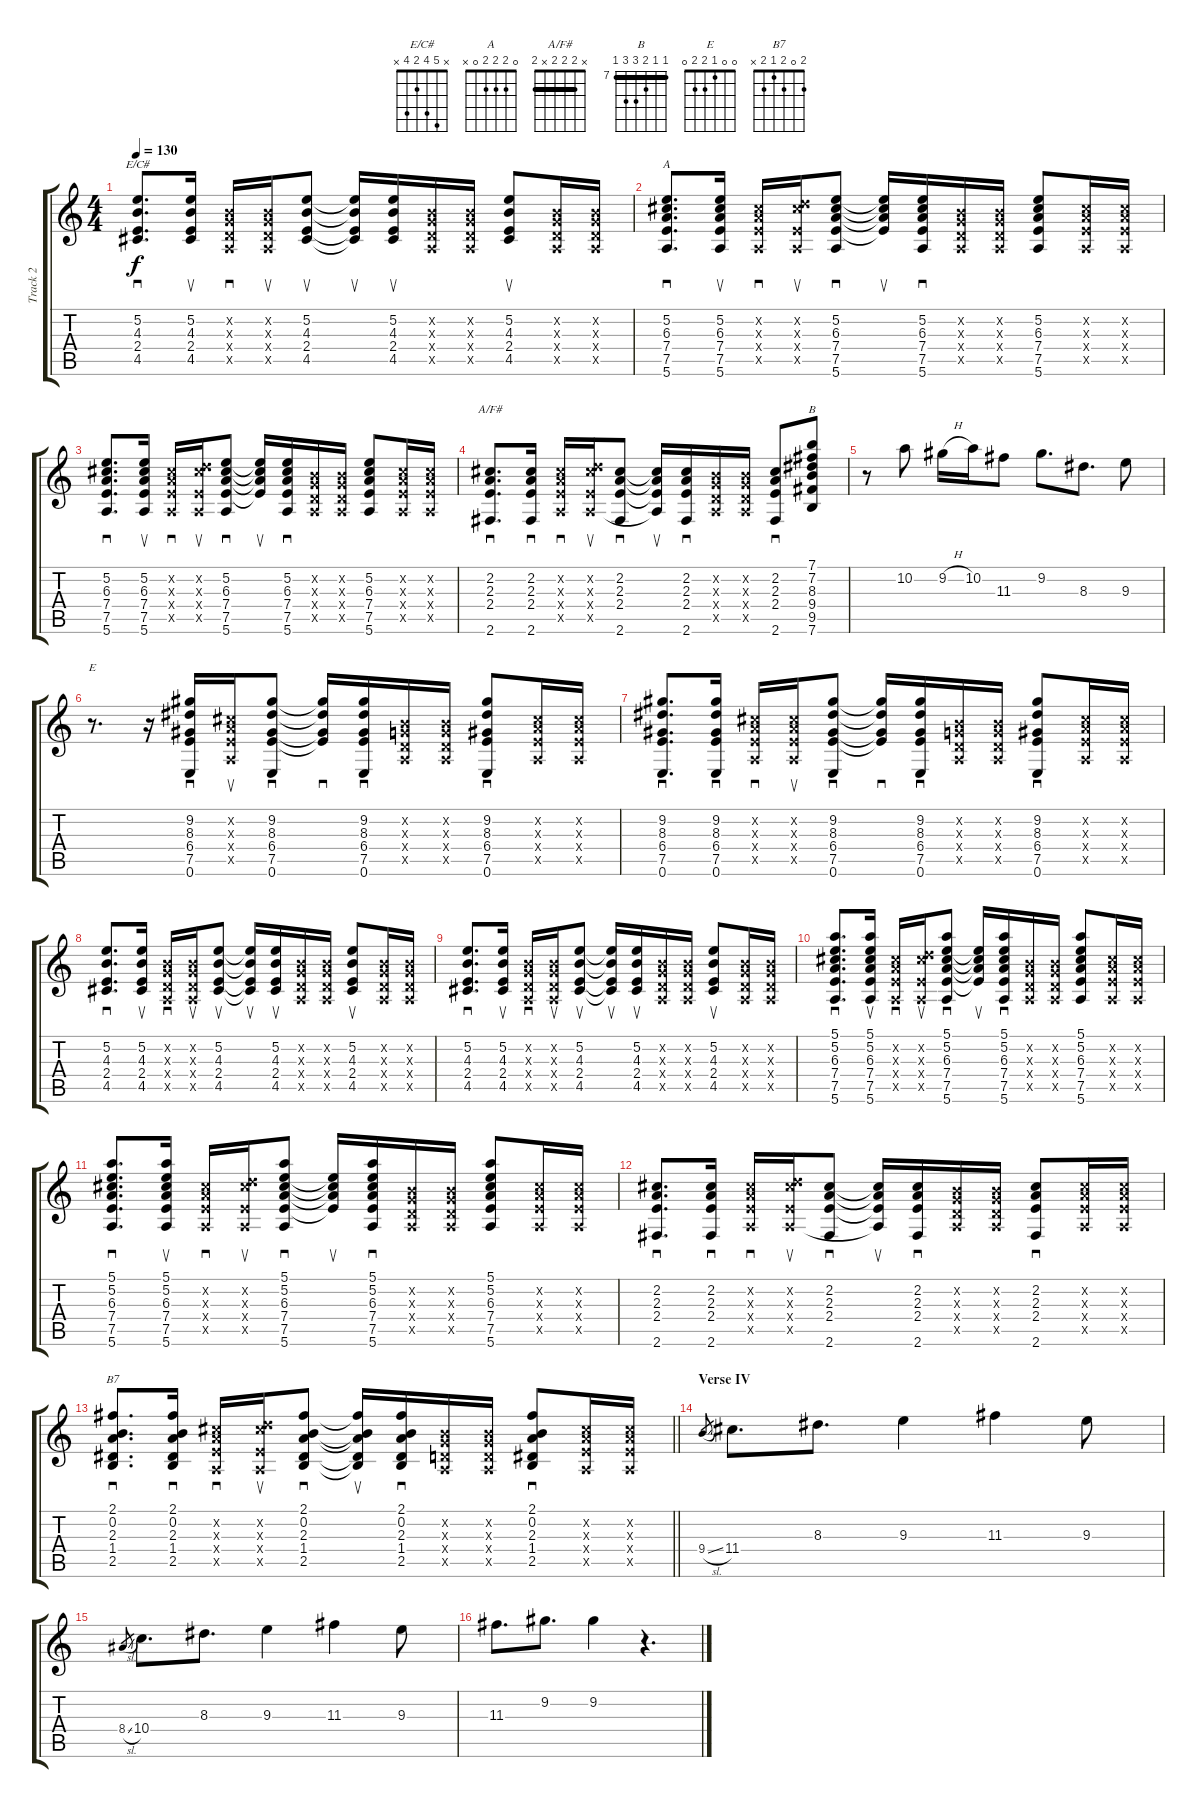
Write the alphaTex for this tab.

\track ("Track 2" "Track 2") {instrument acousticguitarsteel}
\staff {score tabs}
\tuning (E4 B3 G3 D3 A2 E2) {hide}
\chord ("E/C#" x 5 4 2 4 x)
\chord ("A" 0 2 2 2 0 x)
\chord ("A/F#" x 2 2 2 x 2) {barre 2}
\chord ("B" 7 7 8 9 9 7) {firstfret 7 barre 7}
\chord ("E" 0 0 1 2 2 0)
\chord ("B7" 2 0 2 1 2 x)
\ts (4 4)
\tempo 130
\clef g2
\ks c
(5.2 4.3 2.4 4.5).8{d sd ch "E/C#" dy f} (5.2 4.3 2.4 4.5).16{su} (0.2{x} 0.3{x} 0.4{x} 0.5{x}).16{sd} (0.2{x} 0.3{x} 0.4{x} 0.5{x}).16{su} (5.2 4.3 2.4 4.5).8{su} (5.2{t} 4.3{t} 2.4{t} 4.5{t}).16{su} (5.2 4.3 2.4 4.5).16{su} (0.2{x} 0.3{x} 0.4{x} 0.5{x}).16 (0.2{x} 0.3{x} 0.4{x} 0.5{x}).16 (5.2 4.3 2.4 4.5).8{su} (0.2{x} 0.3{x} 0.4{x} 0.5{x}).16 (0.2{x} 0.3{x} 0.4{x} 0.5{x}).16 |
(5.2 6.3 7.4 7.5 5.6).8{d sd ch "A"} (5.2 6.3 7.4 7.5 5.6).16{su} (2.2{x} 2.3{x} 2.4{x} 0.5{x}).16{sd} (2.2{x} 7.3{x} 2.4{x} 0.5{x}).16{su} (5.2 6.3 7.4 7.5 5.6).8{sd} (5.2{t} 6.3{t} 7.4{t} 7.5{t}).16{su} (5.2 6.3 7.4 7.5 5.6).16{sd} (0.2{x} 0.3{x} 0.4{x} 0.5{x}).16 (0.2{x} 0.3{x} 0.4{x} 0.5{x}).16 (5.2 6.3 7.4 7.5 5.6).8 (2.2{x} 2.3{x} 2.4{x} 0.5{x}).16 (2.2{x} 2.3{x} 2.4{x} 0.5{x}).16 |
(5.2 6.3 7.4 7.5 5.6).8{d sd} (5.2 6.3 7.4 7.5 5.6).16{su} (2.2{x} 2.3{x} 2.4{x} 0.5{x}).16{sd} (2.2{x} 7.3{x} 2.4{x} 0.5{x}).16{su} (5.2 6.3 7.4 7.5 5.6).8{sd} (5.2{t} 6.3{t} 7.4{t} 7.5{t}).16{su} (5.2 6.3 7.4 7.5 5.6).16{sd} (0.2{x} 0.3{x} 0.4{x} 0.5{x}).16 (0.2{x} 0.3{x} 0.4{x} 0.5{x}).16 (5.2 6.3 7.4 7.5 5.6).8 (2.2{x} 2.3{x} 2.4{x} 0.5{x}).16 (2.2{x} 2.3{x} 2.4{x} 0.5{x}).16 |
(2.2 2.3 2.4 2.6).8{d sd ch "A/F#"} (2.2 2.3 2.4 2.6).16{sd} (2.2{x} 2.3{x} 2.4{x} 0.5{x}).16{sd} (2.2{x} 7.3{x} 2.4{x} 0.5{x}).16{su} (2.2 2.3 2.4 2.6).8{sd} (2.2{t} 2.3{t} 2.4{t} 0.5{t}).16{su} (2.2 2.3 2.4 2.6).16{sd} (0.2{x} 0.3{x} 0.4{x} 0.5{x}).16 (0.2{x} 0.3{x} 0.4{x} 0.5{x}).16 (2.2 2.3 2.4 2.6).8{sd} (7.1 7.2 8.3 9.4 9.5 7.6).8{ch "B"} |
r.8 10.2.8 9.2{h}.16 10.2.16 11.3.8 9.2.8{d} 8.3.8{d} 9.3.8 |
r.8{d ch "E"} r.16 (9.2 8.3 6.4 7.5 0.6).16{sd} (2.2{x} 2.3{x} 2.4{x} 0.5{x}).16{su} (9.2 8.3 6.4 7.5 0.6).8{sd} (9.2{t} 8.3{t} 6.4{t} 7.5{t}).16{sd} (9.2 8.3 6.4 7.5 0.6).16{sd} (0.2{x} 0.3{x} 0.4{x} 0.5{x}).16 (0.2{x} 0.3{x} 0.4{x} 0.5{x}).16 (9.2 8.3 6.4 7.5 0.6).8{sd} (2.2{x} 2.3{x} 2.4{x} 0.5{x}).16 (2.2{x} 2.3{x} 2.4{x} 0.5{x}).16 |
(9.2 8.3 6.4 7.5 0.6).8{d sd} (9.2 8.3 6.4 7.5 0.6).16{sd} (2.2{x} 2.3{x} 2.4{x} 0.5{x}).16{sd} (2.2{x} 2.3{x} 2.4{x} 0.5{x}).16{su} (9.2 8.3 6.4 7.5 0.6).8{sd} (9.2{t} 8.3{t} 6.4{t} 7.5{t}).16{sd} (9.2 8.3 6.4 7.5 0.6).16{sd} (0.2{x} 0.3{x} 0.4{x} 0.5{x}).16 (0.2{x} 0.3{x} 0.4{x} 0.5{x}).16 (9.2 8.3 6.4 7.5 0.6).8{sd} (2.2{x} 2.3{x} 2.4{x} 0.5{x}).16 (2.2{x} 2.3{x} 2.4{x} 0.5{x}).16 |
(5.2 4.3 2.4 4.5).8{d sd} (5.2 4.3 2.4 4.5).16{su} (0.2{x} 0.3{x} 0.4{x} 0.5{x}).16{sd} (0.2{x} 0.3{x} 0.4{x} 0.5{x}).16{su} (5.2 4.3 2.4 4.5).8{su} (5.2{t} 4.3{t} 2.4{t} 4.5{t}).16{su} (5.2 4.3 2.4 4.5).16{su} (0.2{x} 0.3{x} 0.4{x} 0.5{x}).16 (0.2{x} 0.3{x} 0.4{x} 0.5{x}).16 (5.2 4.3 2.4 4.5).8{su} (0.2{x} 0.3{x} 0.4{x} 0.5{x}).16 (0.2{x} 0.3{x} 0.4{x} 0.5{x}).16 |
(5.2 4.3 2.4 4.5).8{d sd} (5.2 4.3 2.4 4.5).16{su} (0.2{x} 0.3{x} 0.4{x} 0.5{x}).16{sd} (0.2{x} 0.3{x} 0.4{x} 0.5{x}).16{su} (5.2 4.3 2.4 4.5).8{su} (5.2{t} 4.3{t} 2.4{t} 4.5{t}).16{su} (5.2 4.3 2.4 4.5).16{su} (0.2{x} 0.3{x} 0.4{x} 0.5{x}).16 (0.2{x} 0.3{x} 0.4{x} 0.5{x}).16 (5.2 4.3 2.4 4.5).8{su} (0.2{x} 0.3{x} 0.4{x} 0.5{x}).16 (0.2{x} 0.3{x} 0.4{x} 0.5{x}).16 |
(5.1 5.2 6.3 7.4 7.5 5.6).8{d sd} (5.1 5.2 6.3 7.4 7.5 5.6).16{su} (2.2{x} 2.3{x} 2.4{x} 0.5{x}).16{sd} (2.2{x} 7.3{x} 2.4{x} 0.5{x}).16{su} (5.1 5.2 6.3 7.4 7.5 5.6).8{sd} (5.2{t} 6.3{t} 7.4{t} 7.5{t}).16{su} (5.1 5.2 6.3 7.4 7.5 5.6).16{sd} (0.2{x} 0.3{x} 0.4{x} 0.5{x}).16 (0.2{x} 0.3{x} 0.4{x} 0.5{x}).16 (5.1 5.2 6.3 7.4 7.5 5.6).8 (2.2{x} 2.3{x} 2.4{x} 0.5{x}).16 (2.2{x} 2.3{x} 2.4{x} 0.5{x}).16 |
(5.1 5.2 6.3 7.4 7.5 5.6).8{d sd} (5.1 5.2 6.3 7.4 7.5 5.6).16{su} (2.2{x} 2.3{x} 2.4{x} 0.5{x}).16{sd} (2.2{x} 7.3{x} 2.4{x} 0.5{x}).16{su} (5.1 5.2 6.3 7.4 7.5 5.6).8{sd} (5.2{t} 6.3{t} 7.4{t} 7.5{t}).16{su} (5.1 5.2 6.3 7.4 7.5 5.6).16{sd} (0.2{x} 0.3{x} 0.4{x} 0.5{x}).16 (0.2{x} 0.3{x} 0.4{x} 0.5{x}).16 (5.1 5.2 6.3 7.4 7.5 5.6).8 (2.2{x} 2.3{x} 2.4{x} 0.5{x}).16 (2.2{x} 2.3{x} 2.4{x} 0.5{x}).16 |
(2.2 2.3 2.4 2.6).8{d sd} (2.2 2.3 2.4 2.6).16{sd} (2.2{x} 2.3{x} 2.4{x} 0.5{x}).16{sd} (2.2{x} 7.3{x} 2.4{x} 0.5{x}).16{su} (2.2 2.3 2.4 2.6).8{sd} (2.2{t} 2.3{t} 2.4{t} 0.5{t}).16{su} (2.2 2.3 2.4 2.6).16{sd} (0.2{x} 0.3{x} 0.4{x} 0.5{x}).16 (0.2{x} 0.3{x} 0.4{x} 0.5{x}).16 (2.2 2.3 2.4 2.6).8{sd} (2.2{x} 2.3{x} 2.4{x} 0.5{x}).16 (2.2{x} 2.3{x} 2.4{x} 0.5{x}).16 |
\barLineRight lightlight
(2.1 0.2 2.3 1.4 2.5).8{d sd ch "B7"} (2.1 0.2 2.3 1.4 2.5).16{sd} (2.2{x} 2.3{x} 2.4{x} 0.5{x}).16{sd} (2.2{x} 7.3{x} 2.4{x} 0.5{x}).16{su} (2.1 0.2 2.3 1.4 2.5).8{sd} (2.1{t} 0.2{t} 2.3{t} 1.4{t} 2.5{t}).16{su} (2.1 0.2 2.3 1.4 2.5).16{sd} (0.2{x} 0.3{x} 0.4{x} 0.5{x}).16 (0.2{x} 0.3{x} 0.4{x} 0.5{x}).16 (2.1 0.2 2.3 1.4 2.5).8{sd} (2.2{x} 2.3{x} 2.4{x} 0.5{x}).16 (2.2{x} 2.3{x} 2.4{x} 0.5{x}).16 |
\section ("" "Verse IV")
9.4{sl}.8{gr} 11.4.8{d volume 16} 8.3.8{d} 9.3.4 11.3.4 9.3.8 |
8.4{sl}.8{gr} 10.4.8{d} 8.3.8{d} 9.3.4 11.3.4 9.3.8 |
11.3.8{d} 9.2.8{d} 9.2.4 r.4{d}
